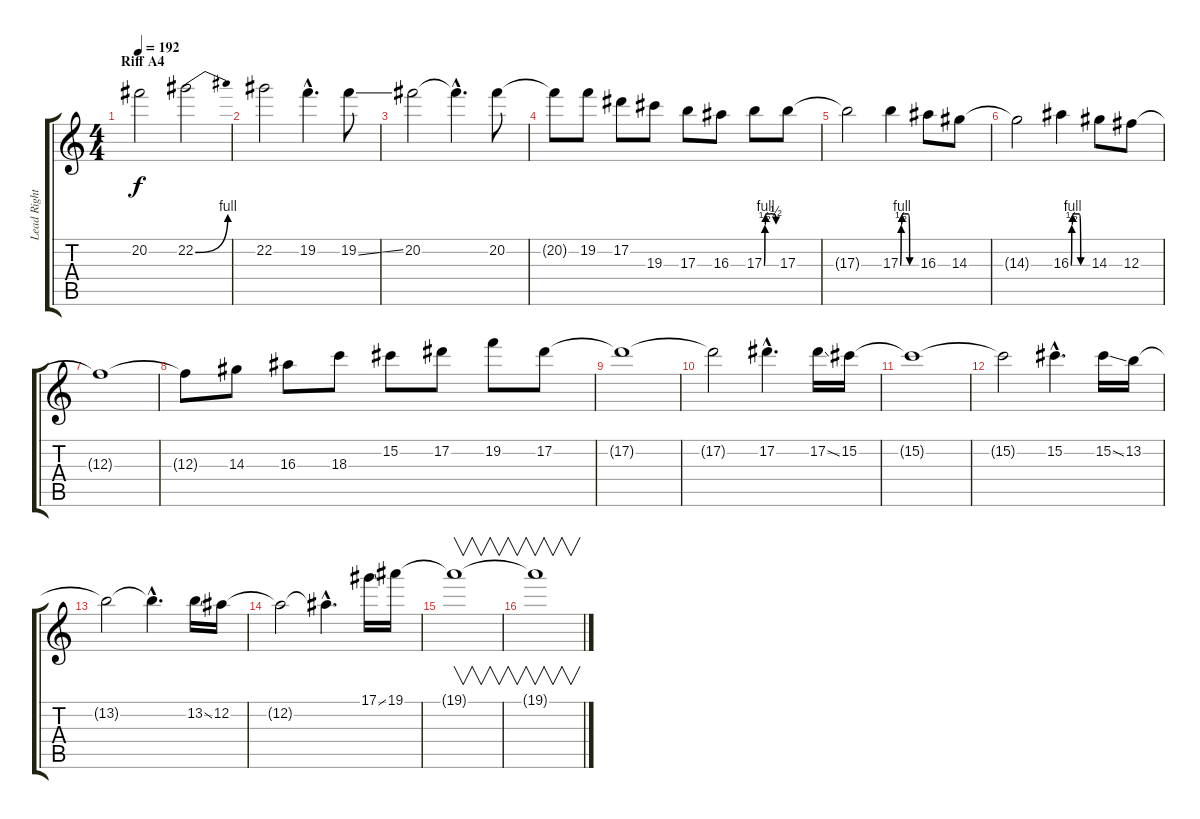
\track ("Lead Right" "Lead Right") {instrument distortionguitar}
\staff {score tabs}
\tuning (Eb4 Bb3 Gb3 Db3 Ab2 Eb2) {hide}
\ts (4 4)
\section ("" "Riff A4")
\tempo 192
\clef g2
\ks c
20.2.2{dy f} 22.2{be (bend 0 0 60 4)}.2 |
22.2.2 19.2{hac}.4{d} 19.2{ss}.8 |
20.2.2 20.2{hac t}.4{d} 20.2.8 |
20.2{t}.8 19.2.8 17.2.8 19.3.8 17.3.8 16.3.8 17.3{be (custom 0 0 4 2 7 4 30 4 45 4 60 2)}.8 17.3.8 |
17.3{t}.2 17.3{be (custom 0 0 3 2 6 4 15 4 30 4 35 0 45 0 60 0)}.4 16.3.8 14.3.8 |
14.3{t}.2 16.3{be (custom 0 0 3 2 6 4 15 4 30 4 35 0 45 0 60 0)}.4 14.3.8 12.3.8 |
12.3{t}.1 |
12.3{t}.8 14.3.8 16.3.8 18.3.8 15.2.8 17.2.8 19.2.8 17.2.8 |
17.2{t}.1 |
17.2{t}.2 17.2{hac}.4{d} 17.2{ss}.16 15.2.16 |
15.2{t}.1 |
15.2{t}.2 15.2{hac}.4{d} 15.2{ss}.16 13.2.16 |
13.2{t}.2 13.2{hac t}.4{d} 13.2{ss}.16 12.2.16 |
12.2{t}.2 12.2{hac t}.4{d} 17.1{ss}.16 19.1.16 |
19.1{t}.1{v} |
19.1{t}.1{v}
